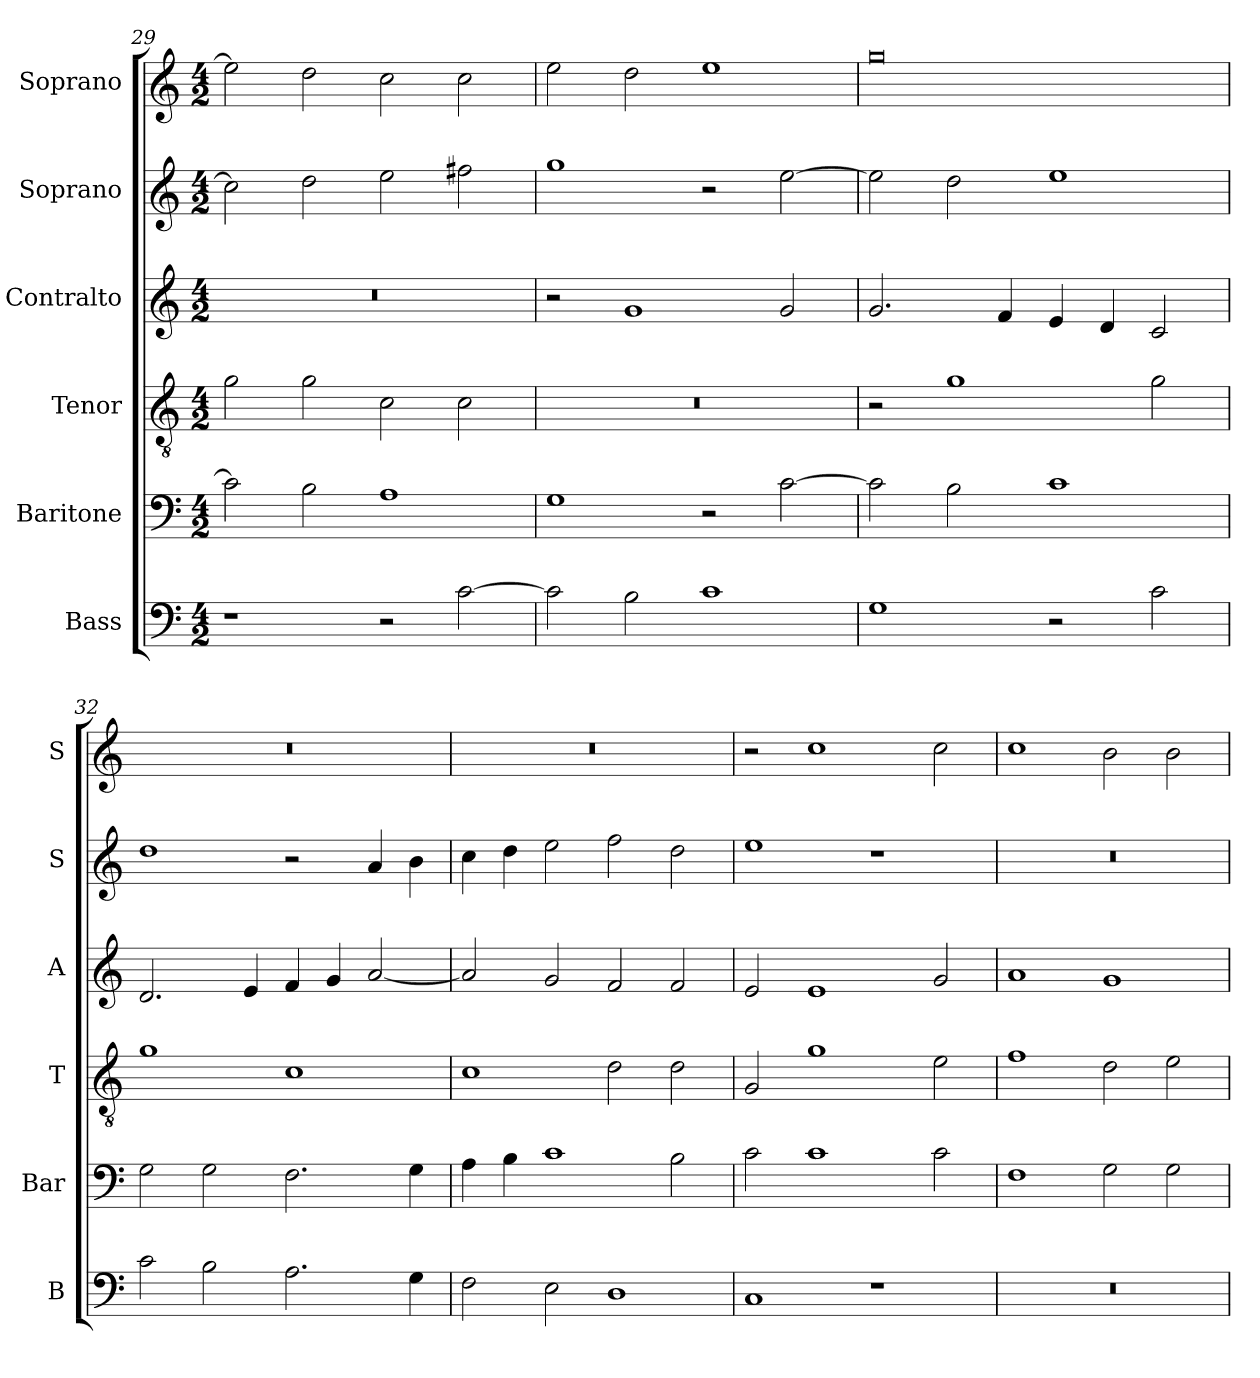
**kern	**kern	**kern	**kern	**kern	**kern
*part6	*part5	*part4	*part3	*part2	*part1
*staff6	*staff5	*staff4	*staff3	*staff2	*staff1
*I"Bass	*I"Baritone	*I"Tenor	*I"Contralto	*I"Soprano	*I"Soprano
*I'B	*I'Bar	*I'T	*I'A	*I'S	*I'S
*clefF4	*clefF4	*clefGv2	*clefG2	*clefG2	*clefG2
*k[]	*k[]	*k[]	*k[]	*k[]	*k[]
*G:mix	*G:mix	*G:mix	*G:mix	*G:mix	*G:mix
*M4/2	*M4/2	*M4/2	*M4/2	*M4/2	*M4/2
=29	=29	=29	=29	=29	=29
1r	2c]	2g	0r	2cc]	2ee]
.	2B	2g	.	2dd	2dd
2r	1A	2c	.	2ee	2cc
[2c	.	2c	.	2ff#X	2cc
=30	=30	=30	=30	=30	=30
2c]	1G	0r	2r	1gg	2ee
2B	.	.	1g	.	2dd
1c	2r	.	.	2r	1ee
.	[2c	.	2g	[2ee	.
=31	=31	=31	=31	=31	=31
1G	2c]	2r	2.g	2ee]	0gg
.	2B	1g	.	2dd	.
.	.	.	4f	.	.
2r	1c	.	4e	1ee	.
.	.	.	4d	.	.
2c	.	2g	2c	.	.
=32	=32	=32	=32	=32	=32
2c	2G	1g	2.d	1dd	0r
2B	2G	.	.	.	.
.	.	.	4e	.	.
2.A	2.F	1c	4f	2r	.
.	.	.	4g	.	.
.	.	.	[2a	4a	.
4G	4G	.	.	4b	.
=33	=33	=33	=33	=33	=33
2F	4A	1c	2a]	4cc	0r
.	4B	.	.	4dd	.
2E	1c	.	2g	2ee	.
1D	.	2d	2f	2ff	.
.	2B	2d	2f	2dd	.
=34	=34	=34	=34	=34	=34
1C	2c	2G	2e	1ee	2r
.	1c	1g	1e	.	1cc
1r	.	.	.	1r	.
.	2c	2e	2g	.	2cc
=35	=35	=35	=35	=35	=35
0r	1F	1f	1a	0r	1cc
.	2G	2d	1g	.	2b
.	2G	2e	.	.	2b
=	=	=	=	=	=
*-	*-	*-	*-	*-	*-
